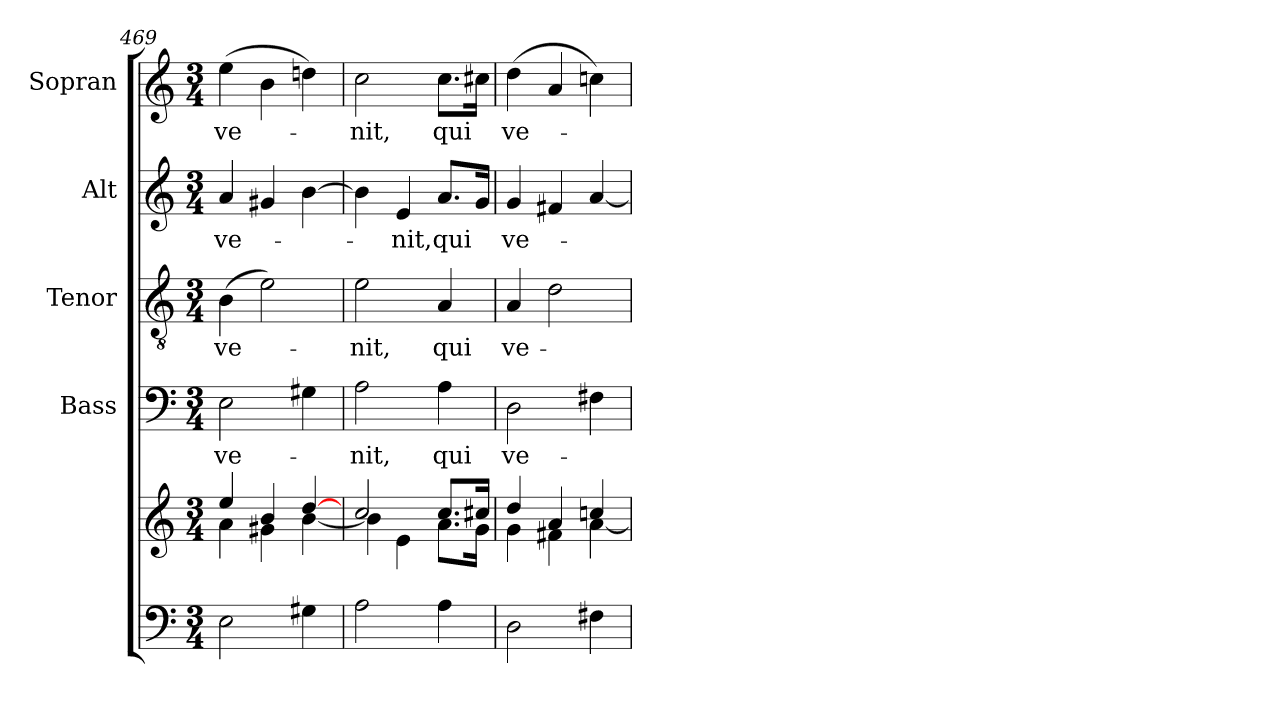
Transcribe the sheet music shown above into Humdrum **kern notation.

**kern	**kern	**kern	**text	**kern	**text	**kern	**text	**kern	**text
*part5	*part5	*part4	*part4	*part3	*part3	*part2	*part2	*part1	*part1
*staff6	*staff5	*staff4	*staff4	*staff3	*staff3	*staff2	*staff2	*staff1	*staff1
*	*	*I"Bass	*	*I"Tenor	*	*I"Alt	*	*I"Sopran	*
*	*	*I'B.	*	*I'T.	*	*I'A.	*	*I'S.	*
*clefF4	*clefG2	*clefF4	*	*clefGv2	*	*clefG2	*	*clefG2	*
*k[]	*k[]	*k[]	*	*k[]	*	*k[]	*	*k[]	*
*C:	*C:	*C:	*	*C:	*	*C:	*	*C:	*
*M3/4	*M3/4	*M3/4	*	*M3/4	*	*M3/4	*	*M3/4	*
=469	=469	=469	=469	=469	=469	=469	=469	=469	=469
*	*^	*	*	*	*	*	*	*	*
!	!	!	!	!LO:LY:b	!	!LO:LY:b	!	!LO:LY:b	!	!LO:LY:b
2E\	4ee/	4a\	2E\	ve-	(>4B\	ve-	4a/	ve-	(>4ee\	ve-
.	4b/	4g#X\	.	.	2e\)	.	4g#X/	.	4b\	.
4G#X\	[>4dd/	[<4b\	4G#X\	.	.	.	[4b\	.	4ddn\)	.
!!LO:LB:g=z
=470	=470	=470	=470	=470	=470	=470	=470	=470	=470	=470
!	!	!	!	!LO:LY:b	!	!LO:LY:b	!	!	!	!LO:LY:b
2A\	2cc/	4b\]	2A\	-nit,	2e\	-nit,	4b\]	.	2cc\	-nit,
!	!	!	!	!	!	!	!	!LO:LY:b	!	!
.	.	4e\	.	.	.	.	4e/	-nit,	.	.
!	!	!	!	!LO:LY:b	!	!LO:LY:b	!	!LO:LY:b	!	!LO:LY:b
4A\	8.cc/L	8.a\L	4A\	qui	4A/	qui	8.a/L	qui	8.cc\L	qui
.	16cc#X/Jk	16g\Jk	.	.	.	.	16g/Jk	.	16cc#X\Jk	.
=471	=471	=471	=471	=471	=471	=471	=471	=471	=471	=471
!	!	!	!	!LO:LY:b	!	!LO:LY:b	!	!LO:LY:b	!	!LO:LY:b
2D\	4dd/	4g\	2D\	ve-	4A/	ve-	4g/	ve-	(>4dd\	ve-
.	4a/	4f#X\	.	.	2d\	.	4f#X/	.	4a/	.
4F#X\	4ccn/	[<4a\	4F#X\	.	.	.	[4a/	.	4ccn\)	.
*	*v	*v	*	*	*	*	*	*	*	*
=	=	=	=	=	=	=	=	=	=
*-	*-	*-	*-	*-	*-	*-	*-	*-	*-
